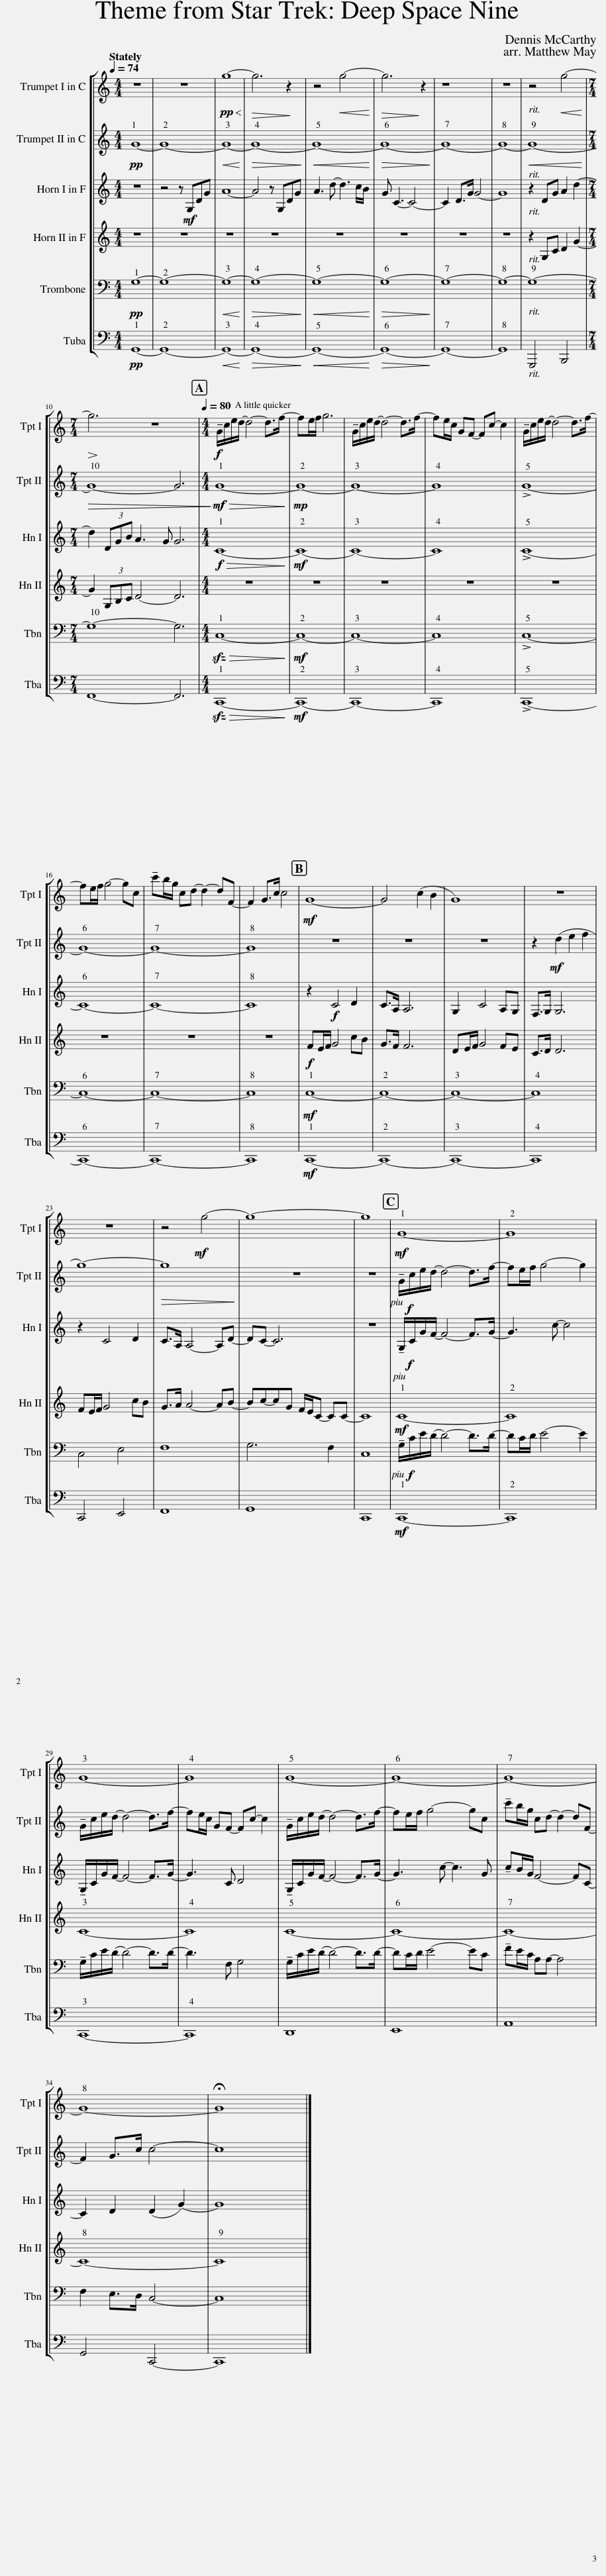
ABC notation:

X:1
%%score [ 1 2 3 4 5 6 ]
L:1/8
Q:1/4=74
M:4/4
I:linebreak $
K:C
V:1 treble
V:2 treble
V:3 treble transpose=-7
V:4 treble transpose=-7
V:5 bass
V:6 bass
V:1
 z8 | z8 |!pp!!<(! g8-!<)! |!>(! g6 z2!>)! | z4!<(! g4-!<)! | %5
!>(! g6 z2!>)! | z8 | z8 | z4!<(! g4-!<)! |$[M:7/4]!>(! g6!>)! z8 | %10
[M:4/4]!f![Q:1/4=80] !tenuto!G/c/e/d/- d4- d>f- | fe/f/ g6 | !tenuto!G/c/e/d/- d4- d>f- | fe/c/ GF- Fc- c2 | !tenuto!G/c/e/d/- d4- d>f- |$ %15
 fe/f/ g4- gc | !tenuto!c'b/g/ cd- d2- dF- | F2 G>c c4 |!mf! G8- | G4 (c2 B2 | %20
 G8) | z8 |$ z8 | z4!mf! g4- | g8- | %25
 g8 |!mf! G8- | G8 |$ G8- | G8 | %30
 G8- | G8- | G8- |$ G8- | !fermata!G8 |] %35
V:2
!pp! G8- | G8- |!<(! G8-!<)! |!>(! G8-!>)! |!<(! G8-!<)! | %5
!>(! G8-!>)! | G8- | G8- |!<(! G8-!<)! |$[M:7/4]!>(! G8- G6!>)! | %10
[M:4/4]!mf!!>(! G8-!>)! |!mp! G8- | G8- | G8 | !>!G8- |$ %15
 G8- | G8- | G8 | z8 | z8 | %20
 z8 | z2!mf! (d2 e2 f2 |$ g8-) |!>(! g8!>)! | z8 | %25
 z8 | !tenuto!G/!f!c/e/d/- d4- d>f- | fe/f/ g4- g2 |$ !tenuto!G/c/e/d/- d4- d>f- | fe/c/ GF- Fc- c2 | %30
 !tenuto!G/c/e/d/- d4- d>f- | fe/f/ g4- gc | !tenuto!c'b/g/ cd- d2- dF- |$ F2 G>c c4- | c8 |] %35
V:3
 z8 | z4 z!mf! DAd | e8- | e4 z DAd | e3 a- a3 g/^f/ | %5
 d G3- G4- | G2 A>d d4- | d8 | z2 Ad e2 a2- |$[M:7/4] a2 (3Ad^f e3 d d6 | %10
[M:4/4]!f!!>(! G8-!>)! |!mf! G8- | G8- | G8 | !>!G8- |$ %15
 G8- | G8- | G8 | z2!f! G4 A2 | G>E E6 | %20
 D2 G4 ED | C>D D6 |$ z2 G4 A2 | G>E E4- EA- | AG- G6 | %25
 z8 | !tenuto!D/G/!f!d/c/- c4- c>d- | d3 g- g4 |$ !tenuto!D/G/d/c/- c4- c>d- | d3 G A4 | %30
 !tenuto!D/G/d/c/- c4- c>d- | d3 g- g3 d | !tenuto!g^f/d/ c4- cG- |$ G2 A2 (A2 d2-) | d8 |] %35
V:4
 z8 | z8 | z8 | z8 | z8 | %5
 z8 | z8 | z8 | z2 DG A2 d2- |$[M:7/4] d2 (3D^FG A4- A6 | %10
[M:4/4] z8 | z8 | z8 | z8 | z8 |$ %15
 z8 | z8 | z8 |!f! cB/c/ d4 g^f | d>c c6 | %20
 AB/c/ d4 cB | G>A A6 |$ cB/c/ d4 g^f | d>e e4- e^f- | fg-gd c/B/G- GG- | %25
 G8 |!mf! G8- | G8 |$ G8- | G8 | %30
 G8- | G8- | G8- |$ G8- | G8 |] %35
V:5
!pp! G,8- | G,8- |!<(! G,8-!<)! |!>(! G,8-!>)! |!<(! G,8-!<)! | %5
!>(! G,8-!>)! | G,8- | G,8- | G,8- |$[M:7/4] G,8- G,6 | %10
[M:4/4]!sfz!!>(! C,8-!>)! |!mf! C,8- | C,8- | C,8 | !>!C,8- |$ %15
 C,8- | C,8- | C,8 |!mf! C,8- | C,8- | %20
 C,8- | C,8 |$ C,4 E,4 | F,8 | G,6 F,2 | %25
 C,8 | !tenuto!G,/!f!C/E/(D/ D4-) D>D- | DC/D/ E4- E2 |$ !tenuto!G,/C/E/(D/ D4-) D>D- | D3 F, G,4 | %30
 !tenuto!G,/C/E/(D/ D4-) D>D- | DC/D/ E4- EC | !tenuto!FE/C/ A,A,- A,4 |$ F,2 E,>D, C,4- | C,8 |] %35
V:6
!pp! G,,8- | G,,8- |!<(! G,,8-!<)! |!>(! G,,8-!>)! |!<(! G,,8-!<)! | %5
!>(! G,,8-!>)! | G,,8- | G,,8 | G,,,4 B,,,4 |$[M:7/4] F,,8- F,,6 | %10
[M:4/4]!sfz!!>(! C,,8-!>)! |!mf! C,,8- | C,,8- | C,,8 | !>!C,,8- |$ %15
 C,,8- | C,,8- | C,,8 |!mf! C,,8- | C,,8- | %20
 C,,8- | C,,8 |$ C,,4 E,,4 | F,,8 | G,,8 | %25
 C,,8 |!mf! C,,8- | C,,8 |$ C,,8- | C,,8 | %30
 D,,8 | E,,8 | A,,8 |$ G,,4 C,,4- | C,,8 |] %35
